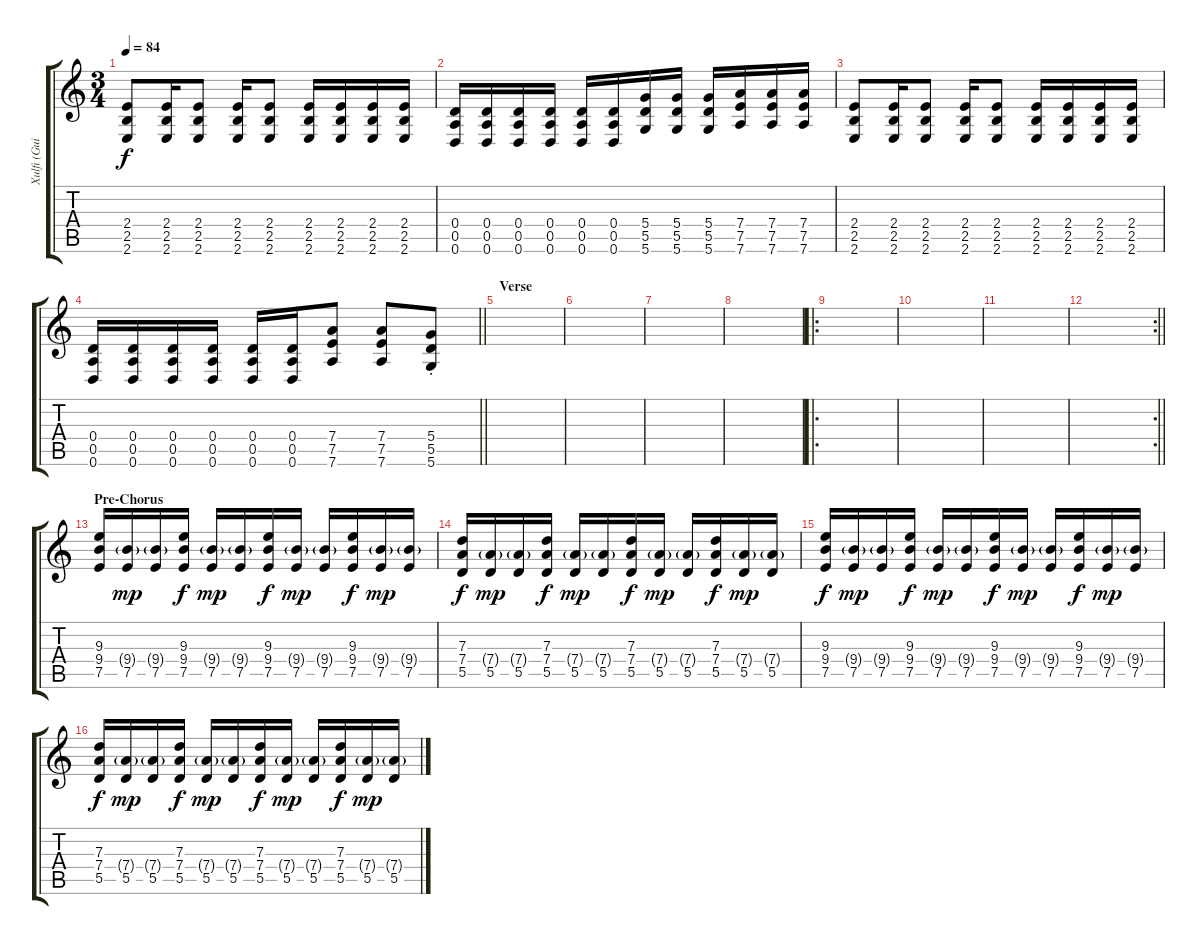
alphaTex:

\track ("Xulfi (Guitar 1)" "Xulfi (Gui") {instrument distortionguitar}
\staff {score tabs}
\tuning (E4 B3 G3 D3 A2 D2) {hide}
\ts (3 4)
\tempo 84
\clef g2
\ks c
(2.4 2.5 2.6).8{dy f} (2.4 2.5 2.6).16 (2.4 2.5 2.6).8 (2.4 2.5 2.6).16 (2.4 2.5 2.6).8 (2.4 2.5 2.6).16 (2.4 2.5 2.6).16 (2.4 2.5 2.6).16 (2.4 2.5 2.6).16 |
(0.4 0.5 0.6).16 (0.4 0.5 0.6).16 (0.4 0.5 0.6).16 (0.4 0.5 0.6).16 (0.4 0.5 0.6).16 (0.4 0.5 0.6).16 (5.4 5.5 5.6).16 (5.4 5.5 5.6).16 (5.4 5.5 5.6).16 (7.4 7.5 7.6).16 (7.4 7.5 7.6).16 (7.4 7.5 7.6).16 |
(2.4 2.5 2.6).8 (2.4 2.5 2.6).16 (2.4 2.5 2.6).8 (2.4 2.5 2.6).16 (2.4 2.5 2.6).8 (2.4 2.5 2.6).16 (2.4 2.5 2.6).16 (2.4 2.5 2.6).16 (2.4 2.5 2.6).16 |
\barLineRight lightlight
(0.4 0.5 0.6).16 (0.4 0.5 0.6).16 (0.4 0.5 0.6).16 (0.4 0.5 0.6).16 (0.4 0.5 0.6).16 (0.4 0.5 0.6).16 (7.4 7.5 7.6).8 (7.4 7.5 7.6).8 (5.4{st} 5.5{st} 5.6{st}).8 |
\section ("" "Verse")
|
|
|
|
\ro
|
|
|
\rc 2
\barLineRight lightlight
|
\section ("" "Pre-Chorus")
(9.3 9.4 7.5).16 (9.4{g} 7.5).16{dy mp} (9.4{g} 7.5).16 (9.3 9.4 7.5).16{dy f} (9.4{g} 7.5).16{dy mp} (9.4{g} 7.5).16 (9.3 9.4 7.5).16{dy f} (9.4{g} 7.5).16{dy mp} (9.4{g} 7.5).16 (9.3 9.4 7.5).16{dy f} (9.4{g} 7.5).16{dy mp} (9.4{g} 7.5).16 |
(7.3 7.4 5.5).16{dy f} (7.4{g} 5.5).16{dy mp} (7.4{g} 5.5).16 (7.3 7.4 5.5).16{dy f} (7.4{g} 5.5).16{dy mp} (7.4{g} 5.5).16 (7.3 7.4 5.5).16{dy f} (7.4{g} 5.5).16{dy mp} (7.4{g} 5.5).16 (7.3 7.4 5.5).16{dy f} (7.4{g} 5.5).16{dy mp} (7.4{g} 5.5).16 |
(9.3 9.4 7.5).16{dy f} (9.4{g} 7.5).16{dy mp} (9.4{g} 7.5).16 (9.3 9.4 7.5).16{dy f} (9.4{g} 7.5).16{dy mp} (9.4{g} 7.5).16 (9.3 9.4 7.5).16{dy f} (9.4{g} 7.5).16{dy mp} (9.4{g} 7.5).16 (9.3 9.4 7.5).16{dy f} (9.4{g} 7.5).16{dy mp} (9.4{g} 7.5).16 |
(7.3 7.4 5.5).16{dy f} (7.4{g} 5.5).16{dy mp} (7.4{g} 5.5).16 (7.3 7.4 5.5).16{dy f} (7.4{g} 5.5).16{dy mp} (7.4{g} 5.5).16 (7.3 7.4 5.5).16{dy f} (7.4{g} 5.5).16{dy mp} (7.4{g} 5.5).16 (7.3 7.4 5.5).16{dy f} (7.4{g} 5.5).16{dy mp} (7.4{g} 5.5).16
